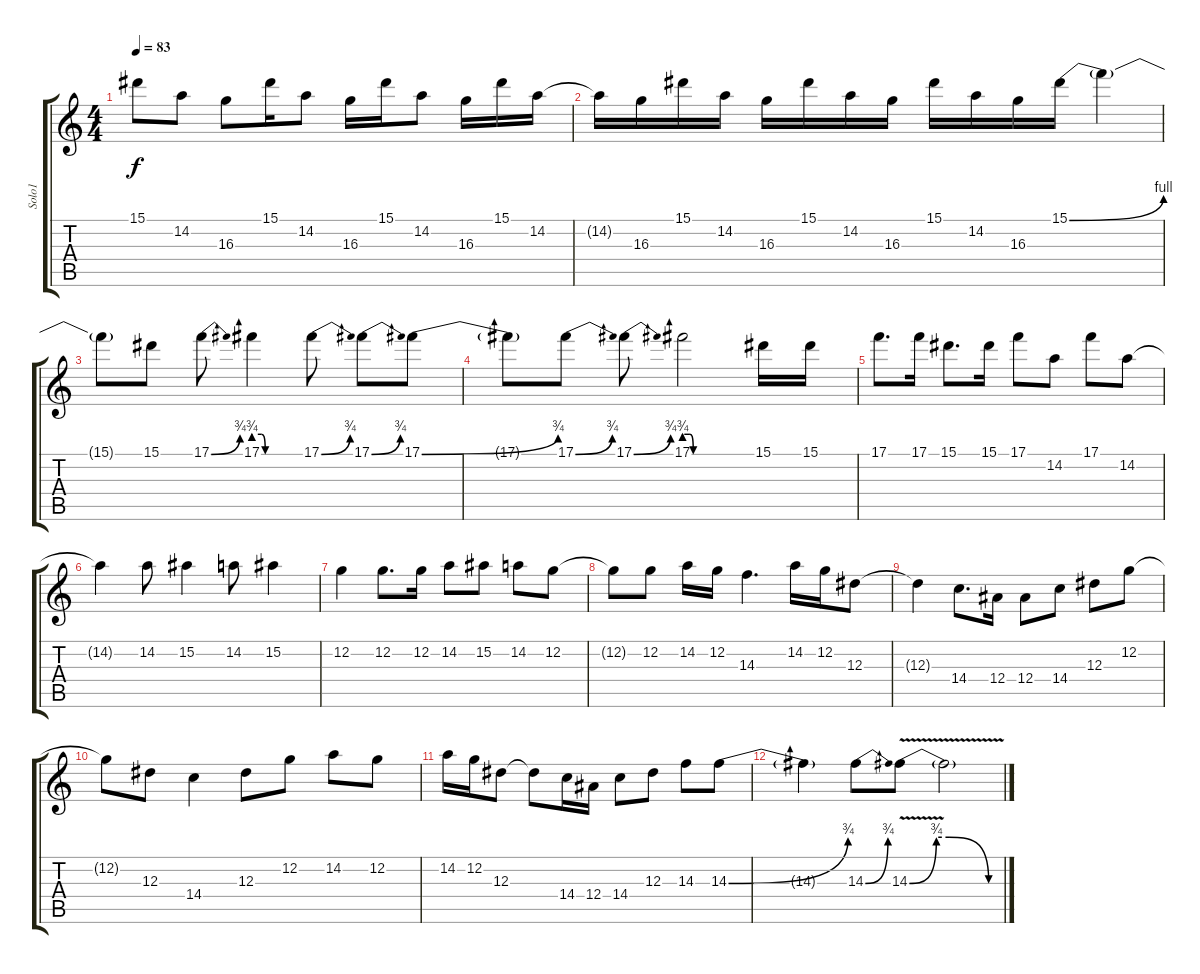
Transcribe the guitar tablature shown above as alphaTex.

\track ("Solo1" "Solo1") {instrument overdrivenguitar}
\staff {score tabs}
\tuning (C4 G3 Eb3 Bb2 F2 C2) {hide}
\ts (4 4)
\tempo 83
\clef g2
\ks c
15.1.8{dy f} 14.2.8 16.3.8 15.1.16 14.2.8 16.3.16 15.1.16 14.2.8 16.3.16 15.1.16 14.2.16 |
14.2{t}.16 16.3.16 15.1.16 14.2.16 16.3.16 15.1.16 14.2.16 16.3.16 15.1.16 14.2.16 16.3.16 15.1{be (bend 0 0 60 4)}.16 15.1{t}.4 |
15.1{t}.8 15.1.8 17.1{be (bend 0 0 60 3)}.8 17.1{be (custom 0 3 10 3 15 0 30 0 60 0)}.4 17.1{be (bend 0 0 60 3)}.8 17.1{be (bend 0 0 60 3)}.8 17.1{be (bend 0 0 60 3)}.8 |
17.1{t}.8 17.1{be (bend 0 0 60 3)}.8 17.1{be (bend 0 0 60 3)}.8 17.1{be (custom 0 3 5 3 8 0 60 0)}.2 15.1.16 15.1.16 |
17.1.8{d} 17.1.16 15.1.8{d} 15.1.16 17.1.8 14.2.8 17.1.8 14.2.8 |
14.2{t}.4 14.2.8 15.2.4 14.2.8 15.2.4 |
12.2.4 12.2.8{d} 12.2.16 14.2.8 15.2.8 14.2.8 12.2.8 |
12.2{t}.8 12.2.8 14.2.16 12.2.16 14.3.4{d} 14.2.16 12.2.16 12.3.8 |
12.3{t}.4 14.4.8{d} 12.4.16 12.4.8 14.4.8 12.3.8 12.2.8 |
12.2{t}.8 12.3.8 14.4.4 12.3.8 12.2.8 14.2.8 12.2.8 |
14.2.16 12.2.16 12.3.8 12.3{t}.8 14.4.16 12.4.16 14.4.8 12.3.8 14.3.8 14.3{be (bend 0 0 60 3)}.8 |
14.3{t}.4 14.3{be (bend 0 0 60 3)}.8 14.3{be (custom 0 0 17 3 25 3 50 0 60 0) v}.8 14.3{t}.2
